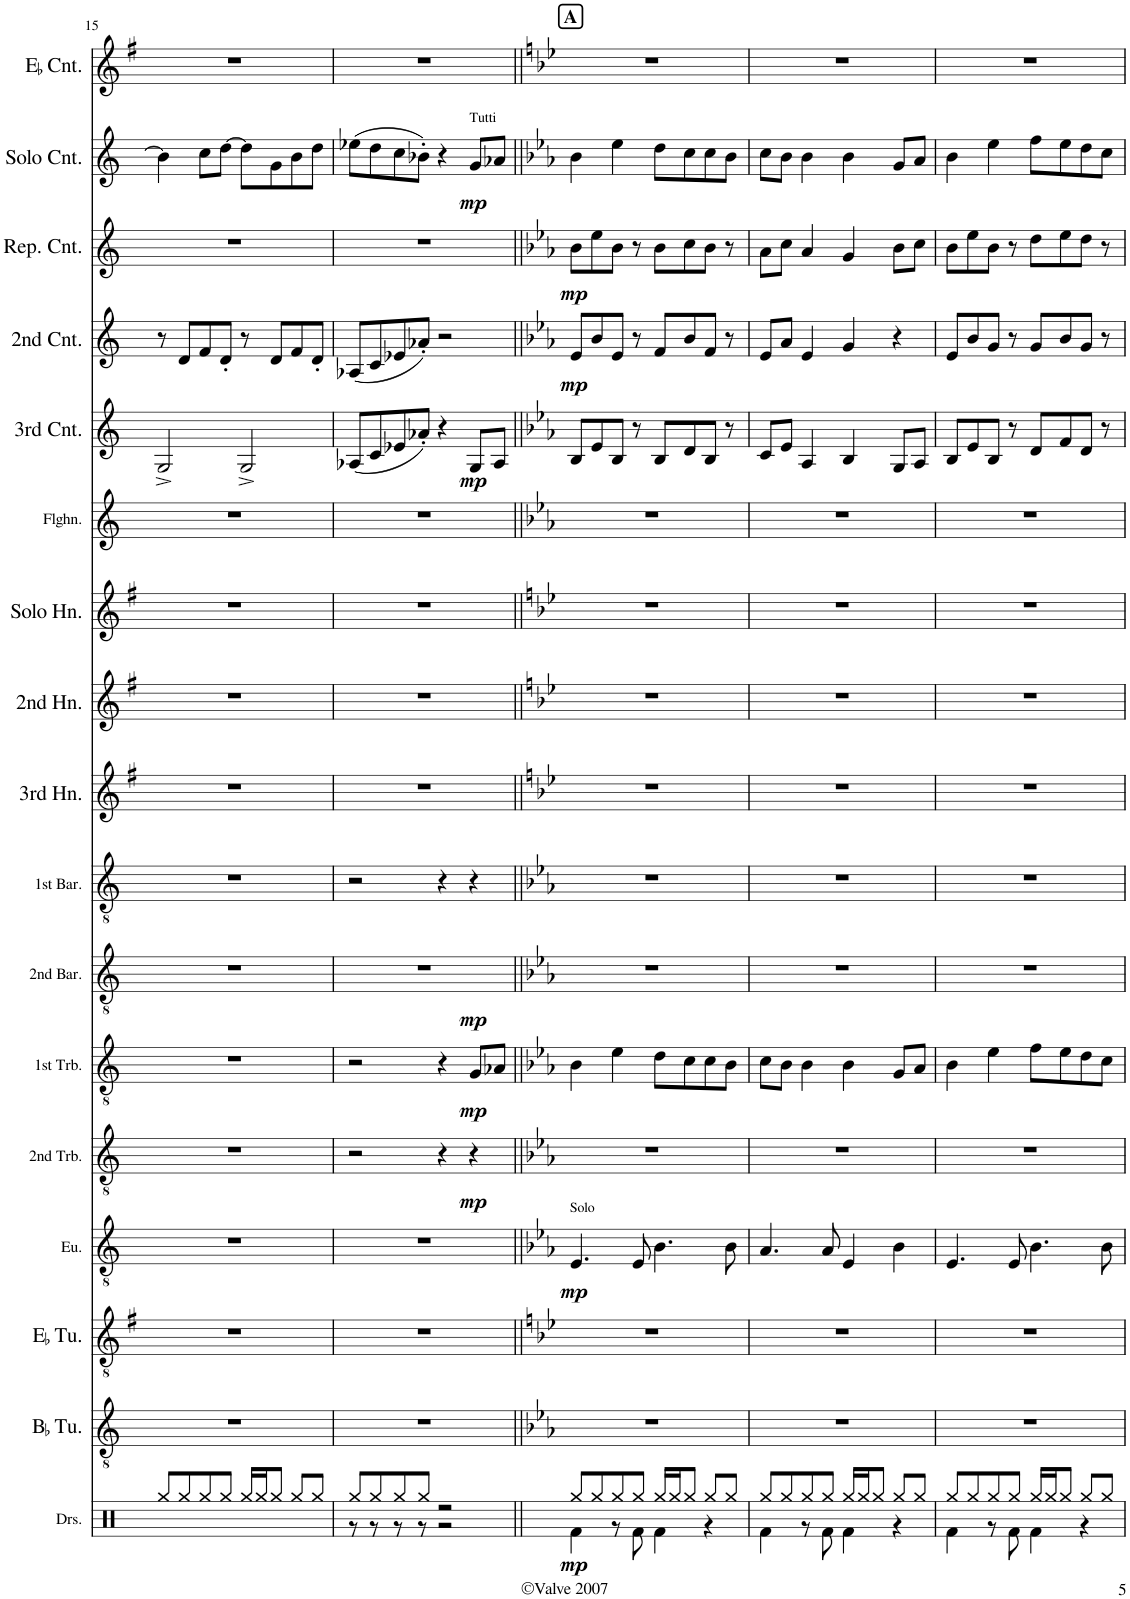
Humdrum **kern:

**kern	**dynam	**kern	**kern	**kern	**dynam	**kern	**dynam	**kern	**dynam	**kern	**dynam	**kern	**kern	**kern	**kern	**kern	**kern	**dynam	**kern	**dynam	**kern	**dynam	**kern	**dynam	**kern
*part17	*part17	*part16	*part15	*part14	*part14	*part13	*part13	*part12	*part12	*part11	*part11	*part10	*part9	*part8	*part7	*part6	*part5	*part5	*part4	*part4	*part3	*part3	*part2	*part2	*part1
*staff17	*staff17	*staff16	*staff15	*staff14	*staff14	*staff13	*staff13	*staff12	*staff12	*staff11	*staff11	*staff10	*staff9	*staff8	*staff7	*staff6	*staff5	*staff5	*staff4	*staff4	*staff3	*staff3	*staff2	*staff2	*staff1
*I"Drumset	*	*I"BaccidentalFlat Tuba	*I"EaccidentalFlat Tuba	*I"Euphonium	*	*I"2nd Trombone	*	*I"1st Trombone	*	*I"2nd Baritone	*	*I"1st Baritone	*I"3rd EaccidentalFlat Alto Horn	*I"2nd EaccidentalFlat Alto Horn	*I"Solo EaccidentalFlat Alto Horn	*I"Flugelhorn	*I"3rd BaccidentalFlat Cornet	*	*I"2nd BaccidentalFlat Cornet	*	*I"Repiano BaccidentalFlat Cornet	*	*I"Solo BaccidentalFlat Cornet	*	*I"EaccidentalFlat Cornet
*I'Drs.	*	*I'BaccidentalFlat Tu.	*I'EaccidentalFlat Tu.	*I'Eu.	*	*I'2nd Trb.	*	*I'1st Trb.	*	*I'2nd Bar.	*	*I'1st Bar.	*I'3rd Hn.	*I'2nd Hn.	*I'Solo Hn.	*I'Flghn.	*I'3rd Cnt.	*	*I'2nd Cnt.	*	*I'Rep. Cnt.	*	*I'Solo Cnt.	*	*I'EaccidentalFlat Cnt.
!!LO:PB:g=z
*clefX	*	*clefGv2	*clefGv2	*clefGv2	*	*clefGv2	*	*clefGv2	*	*clefGv2	*	*clefGv2	*clefG2	*clefG2	*clefG2	*clefG2	*clefG2	*	*clefG2	*	*clefG2	*	*clefG2	*	*clefG2
*	*	*	*	*	*	*	*	*	*	*Trd4c7	*	*Trd4c7	*Trd5c9	*Trd5c9	*Trd5c9	*Trd1c2	*Trd1c2	*	*Trd1c2	*	*Trd1c2	*	*Trd1c2	*	*Trd-2c-3
*k[]	*	*k[]	*k[f#]	*k[]	*	*k[]	*	*k[]	*	*k[]	*	*k[]	*k[f#]	*k[f#]	*k[f#]	*k[]	*k[]	*	*k[]	*	*k[]	*	*k[]	*	*k[f#]
*M4/4	*	*M4/4	*M4/4	*M4/4	*	*M4/4	*	*M4/4	*	*M4/4	*	*M4/4	*M4/4	*M4/4	*M4/4	*M4/4	*M4/4	*	*M4/4	*	*M4/4	*	*	*	*M4/4
=15	=15	=15	=15	=15	=15	=15	=15	=15	=15	=15	=15	=15	=15	=15	=15	=15	=15	=15	=15	=15	=15	=15	=15	=15	=15
8Rgg/L	.	1r	1r	1r	.	1r	.	1r	.	1r	.	1r	1r	1r	1r	1r	2G^/	.	8r	.	1r	.	4b\]	.	1r
8Rgg/	.	.	.	.	.	.	.	.	.	.	.	.	.	.	.	.	.	.	8d/L	.	.	.	.	.	.
8Rgg/	.	.	.	.	.	.	.	.	.	.	.	.	.	.	.	.	.	.	8f/	.	.	.	8cc\L	.	.
8Rgg/J	.	.	.	.	.	.	.	.	.	.	.	.	.	.	.	.	.	.	8d'/J	.	.	.	[8dd\J	.	.
16Rgg/LL	.	.	.	.	.	.	.	.	.	.	.	.	.	.	.	.	2G^/	.	8r	.	.	.	8dd\L]	.	.
16Rgg/J	.	.	.	.	.	.	.	.	.	.	.	.	.	.	.	.	.	.	.	.	.	.	.	.	.
8Rgg/J	.	.	.	.	.	.	.	.	.	.	.	.	.	.	.	.	.	.	8d/L	.	.	.	8g\	.	.
8Rgg/L	.	.	.	.	.	.	.	.	.	.	.	.	.	.	.	.	.	.	8f/	.	.	.	8b\	.	.
8Rgg/J	.	.	.	.	.	.	.	.	.	.	.	.	.	.	.	.	.	.	8d'/J	.	.	.	8dd\J	.	.
=16	=16	=16	=16	=16	=16	=16	=16	=16	=16	=16	=16	=16	=16	=16	=16	=16	=16	=16	=16	=16	=16	=16	=16	=16	=16
*^	*	*	*	*	*	*	*	*	*	*^	*	*	*	*	*	*	*	*	*	*	*	*	*	*	*
8Rgg/L	8r	.	1r	1r	1r	.	2r	.	2r	.	1r	2.ryy	.	2r	1r	1r	1r	1r	(8A-X/L	.	(8A-X/L	.	1r	.	(8ee-X\L	.	1r
8Rgg/	8r	.	.	.	.	.	.	.	.	.	.	.	.	.	.	.	.	.	8c/	.	8c/	.	.	.	8dd\	.	.
8Rgg/	8r	.	.	.	.	.	.	.	.	.	.	.	.	.	.	.	.	.	8e-X/	.	8e-X/	.	.	.	8cc\	.	.
8Rgg/J	8r	.	.	.	.	.	.	.	.	.	.	.	.	.	.	.	.	.	8a-X'/J)	.	8a-X'/J)	.	.	.	8b-X'\J)	.	.
2r	2r	.	.	.	.	.	4r	.	4r	.	.	.	.	4r	.	.	.	.	4r	.	2r	.	.	.	4r	.	.
!	!	!	!	!	!	!	!	!	!	!	!	!	!	!	!	!	!	!	!	!	!	!	!	!	!LO:TX:a:t=Tutti	!	!
!	!	!	!	!	!	!	!	!LO:DY:b	!	!LO:DY:b	!	!	!LO:DY:b	!	!	!	!	!	!	!LO:DY:b	!	!	!	!	!	!LO:DY:b	!
.	.	.	.	.	.	.	4r	mp	8G/L	mp	.	4ryy	mp	4r	.	.	.	.	8G/L	mp	.	.	.	.	8g/L	mp	.
.	.	.	.	.	.	.	.	.	8A-X/J	.	.	.	.	.	.	.	.	.	8A-/J	.	.	.	.	.	8a-X/J	.	.
*	*	*	*	*	*	*	*	*	*	*	*v	*v	*	*	*	*	*	*	*	*	*	*	*	*	*	*	*
=17||	=17||	=17||	=17||	=17||	=17||	=17||	=17||	=17||	=17||	=17||	=17||	=17||	=17||	=17||	=17||	=17||	=17||	=17||	=17||	=17||	=17||	=17||	=17||	=17||	=17||	=17||
*	*	*	*k[b-e-a-]	*k[b-e-]	*k[b-e-a-]	*	*k[b-e-a-]	*	*k[b-e-a-]	*	*k[b-e-a-]	*	*k[b-e-a-]	*k[b-e-]	*k[b-e-]	*k[b-e-]	*k[b-e-a-]	*k[b-e-a-]	*	*k[b-e-a-]	*	*k[b-e-a-]	*	*k[b-e-a-]	*	*k[b-e-]
*	*	*	*	*	*	*	*	*	*	*	*^	*	*	*	*	*	*	*	*	*	*	*	*	*	*	*
!	!	!	!	!	!	!	!	!	!	!	!	!	!	!	!	!	!	!	!	!	!	!	!	!	!	!	!LO:TX:a:B:t=A
!	!	!	!	!	!LO:TX:a:t=Solo	!	!	!	!	!	!	!	!	!	!	!	!	!	!	!	!	!	!	!	!	!	!
!	!	!LO:DY:b	!	!	!	!LO:DY:b	!	!	!	!	!	!	!	!	!	!	!	!	!	!	!	!LO:DY:b	!	!LO:DY:b	!	!	!
*	*	*	*	*	*	*	*	*	*	*	*v	*v	*	*	*	*	*	*	*	*	*	*	*	*	*	*	*
8Rgg/L	4Rf\	mp	1r	1r	4.E-/	mp	1r	.	4B-\	.	1r	.	1r	1r	1r	1r	1r	8B-/L	.	8e-/L	mp	8b-\L	mp	4b-\	.	1r
8Rgg/	.	.	.	.	.	.	.	.	.	.	.	.	.	.	.	.	.	8e-/	.	8b-/	.	8ee-\	.	.	.	.
8Rgg/	8r	.	.	.	.	.	.	.	4e-\	.	.	.	.	.	.	.	.	8B-/J	.	8e-/J	.	8b-\J	.	4ee-\	.	.
8Rgg/J	8Rf\	.	.	.	8E-/	.	.	.	.	.	.	.	.	.	.	.	.	8r	.	8r	.	8r	.	.	.	.
16Rgg/LL	4Rf\	.	.	.	4.B-\	.	.	.	8d\L	.	.	.	.	.	.	.	.	8B-/L	.	8f/L	.	8b-\L	.	8dd\L	.	.
16Rgg/J	.	.	.	.	.	.	.	.	.	.	.	.	.	.	.	.	.	.	.	.	.	.	.	.	.	.
8Rgg/J	.	.	.	.	.	.	.	.	8c\	.	.	.	.	.	.	.	.	8d/	.	8b-/	.	8cc\	.	8cc\	.	.
8Rgg/L	4r	.	.	.	.	.	.	.	8c\	.	.	.	.	.	.	.	.	8B-/J	.	8f/J	.	8b-\J	.	8cc\	.	.
8Rgg/J	.	.	.	.	8B-\	.	.	.	8B-\J	.	.	.	.	.	.	.	.	8r	.	8r	.	8r	.	8b-\J	.	.
=18	=18	=18	=18	=18	=18	=18	=18	=18	=18	=18	=18	=18	=18	=18	=18	=18	=18	=18	=18	=18	=18	=18	=18	=18	=18	=18
8Rgg/L	4Rf\	.	1r	1r	4.A-/	.	1r	.	8c\L	.	1r	.	1r	1r	1r	1r	1r	8c/L	.	8e-/L	.	8a-\L	.	8cc\L	.	1r
8Rgg/	.	.	.	.	.	.	.	.	8B-\J	.	.	.	.	.	.	.	.	8e-/J	.	8a-/J	.	8cc\J	.	8b-\J	.	.
8Rgg/	8r	.	.	.	.	.	.	.	4B-\	.	.	.	.	.	.	.	.	4A-/	.	4e-/	.	4a-/	.	4b-\	.	.
8Rgg/J	8Rf\	.	.	.	8A-/	.	.	.	.	.	.	.	.	.	.	.	.	.	.	.	.	.	.	.	.	.
16Rgg/LL	4Rf\	.	.	.	4E-/	.	.	.	4B-\	.	.	.	.	.	.	.	.	4B-/	.	4g/	.	4g/	.	4b-\	.	.
16Rgg/J	.	.	.	.	.	.	.	.	.	.	.	.	.	.	.	.	.	.	.	.	.	.	.	.	.	.
8Rgg/J	.	.	.	.	.	.	.	.	.	.	.	.	.	.	.	.	.	.	.	.	.	.	.	.	.	.
8Rgg/L	4r	.	.	.	4B-\	.	.	.	8G/L	.	.	.	.	.	.	.	.	8G/L	.	4r	.	8b-\L	.	8g/L	.	.
8Rgg/J	.	.	.	.	.	.	.	.	8A-/J	.	.	.	.	.	.	.	.	8A-/J	.	.	.	8cc\J	.	8a-/J	.	.
=19	=19	=19	=19	=19	=19	=19	=19	=19	=19	=19	=19	=19	=19	=19	=19	=19	=19	=19	=19	=19	=19	=19	=19	=19	=19	=19
8Rgg/L	4Rf\	.	1r	1r	4.E-/	.	1r	.	4B-\	.	1r	.	1r	1r	1r	1r	1r	8B-/L	.	8e-/L	.	8b-\L	.	4b-\	.	1r
8Rgg/	.	.	.	.	.	.	.	.	.	.	.	.	.	.	.	.	.	8e-/	.	8b-/	.	8ee-\	.	.	.	.
8Rgg/	8r	.	.	.	.	.	.	.	4e-\	.	.	.	.	.	.	.	.	8B-/J	.	8g/J	.	8b-\J	.	4ee-\	.	.
8Rgg/J	8Rf\	.	.	.	8E-/	.	.	.	.	.	.	.	.	.	.	.	.	8r	.	8r	.	8r	.	.	.	.
16Rgg/LL	4Rf\	.	.	.	4.B-\	.	.	.	8f\L	.	.	.	.	.	.	.	.	8d/L	.	8g/L	.	8dd\L	.	8ff\L	.	.
16Rgg/J	.	.	.	.	.	.	.	.	.	.	.	.	.	.	.	.	.	.	.	.	.	.	.	.	.	.
8Rgg/J	.	.	.	.	.	.	.	.	8e-\	.	.	.	.	.	.	.	.	8f/	.	8b-/	.	8ee-\	.	8ee-\	.	.
8Rgg/L	4r	.	.	.	.	.	.	.	8d\	.	.	.	.	.	.	.	.	8d/J	.	8g/J	.	8dd\J	.	8dd\	.	.
8Rgg/J	.	.	.	.	8B-\	.	.	.	8c\J	.	.	.	.	.	.	.	.	8r	.	8r	.	8r	.	8cc\J	.	.
*v	*v	*	*	*	*	*	*	*	*	*	*	*	*	*	*	*	*	*	*	*	*	*	*	*	*	*
=	=	=	=	=	=	=	=	=	=	=	=	=	=	=	=	=	=	=	=	=	=	=	=	=	=
*-	*-	*-	*-	*-	*-	*-	*-	*-	*-	*-	*-	*-	*-	*-	*-	*-	*-	*-	*-	*-	*-	*-	*-	*-	*-
